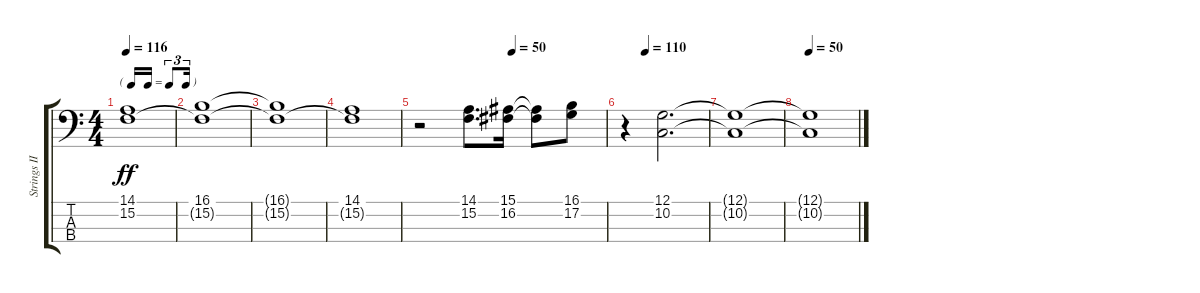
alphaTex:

\track ("Strings III" "Strings II") {instrument stringensemble1}
\staff {score tabs}
\tuning (G2 D2 A1 E1) {hide}
\ts (4 4)
\tf triplet16th
\tempo 116
\clef f4
\ks c
(14.1{t} 15.2{t}).1{dy ff} |
(16.1 15.2{t}).1 |
(16.1{t} 15.2{t}).1 |
(14.1 15.2{t}).1 |
\tempo (50 0.5)
r.2 (14.1 15.2).8{d} (15.1 16.2).16 (15.1{t} 16.2{t}).8 (16.1 17.2).8 |
\tempo (110 0.25)
r.4 (12.1 10.2).2{d} |
(12.1{t} 10.2{t}).1 |
\tempo 50
(12.1{t} 10.2{t}).1
